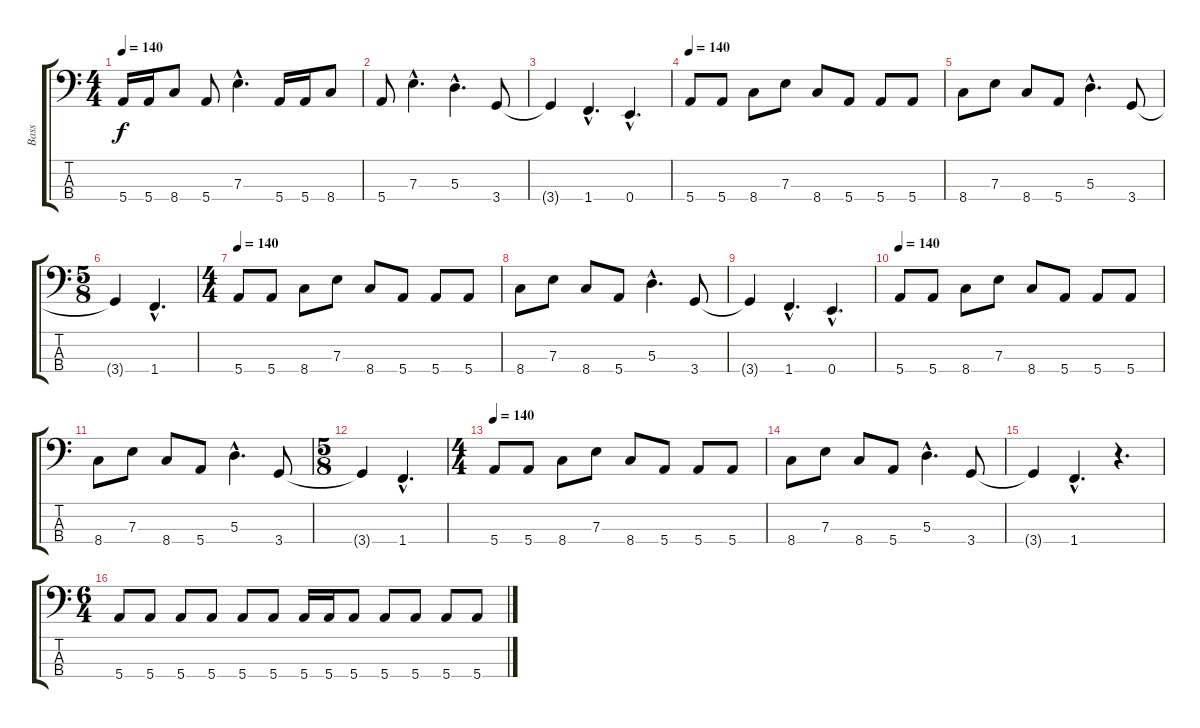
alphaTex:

\track ("Bass" "Bass") {instrument electricbasspick}
\staff {score tabs}
\tuning (G2 D2 A1 E1) {hide}
\ts (4 4)
\tempo 140
\clef f4
\ks c
5.4.16{dy f} 5.4.16 8.4.8 5.4.8 7.3{hac}.4{d} 5.4.16 5.4.16 8.4.8 |
5.4.8 7.3{hac}.4{d} 5.3{hac}.4{d} 3.4.8 |
3.4{t}.4 1.4{hac}.4{d} 0.4{hac}.4{d} |
\tempo 140
5.4.8 5.4.8 8.4.8 7.3.8 8.4.8 5.4.8 5.4.8 5.4.8 |
8.4.8 7.3.8 8.4.8 5.4.8 5.3{hac}.4{d} 3.4.8 |
\ts (5 8)
3.4{t}.4 1.4{hac}.4{d} |
\ts (4 4)
\tempo 140
5.4.8 5.4.8 8.4.8 7.3.8 8.4.8 5.4.8 5.4.8 5.4.8 |
8.4.8 7.3.8 8.4.8 5.4.8 5.3{hac}.4{d} 3.4.8 |
3.4{t}.4 1.4{hac}.4{d} 0.4{hac}.4{d} |
\tempo 140
5.4.8 5.4.8 8.4.8 7.3.8 8.4.8 5.4.8 5.4.8 5.4.8 |
8.4.8 7.3.8 8.4.8 5.4.8 5.3{hac}.4{d} 3.4.8 |
\ts (5 8)
3.4{t}.4 1.4{hac}.4{d} |
\ts (4 4)
\tempo 140
5.4.8 5.4.8 8.4.8 7.3.8 8.4.8 5.4.8 5.4.8 5.4.8 |
8.4.8 7.3.8 8.4.8 5.4.8 5.3{hac}.4{d} 3.4.8 |
3.4{t}.4 1.4{hac}.4{d} r.4{d} |
\ts (6 4)
5.4.8 5.4.8 5.4.8 5.4.8 5.4.8 5.4.8 5.4.16 5.4.16 5.4.8 5.4.8 5.4.8 5.4.8 5.4.8
